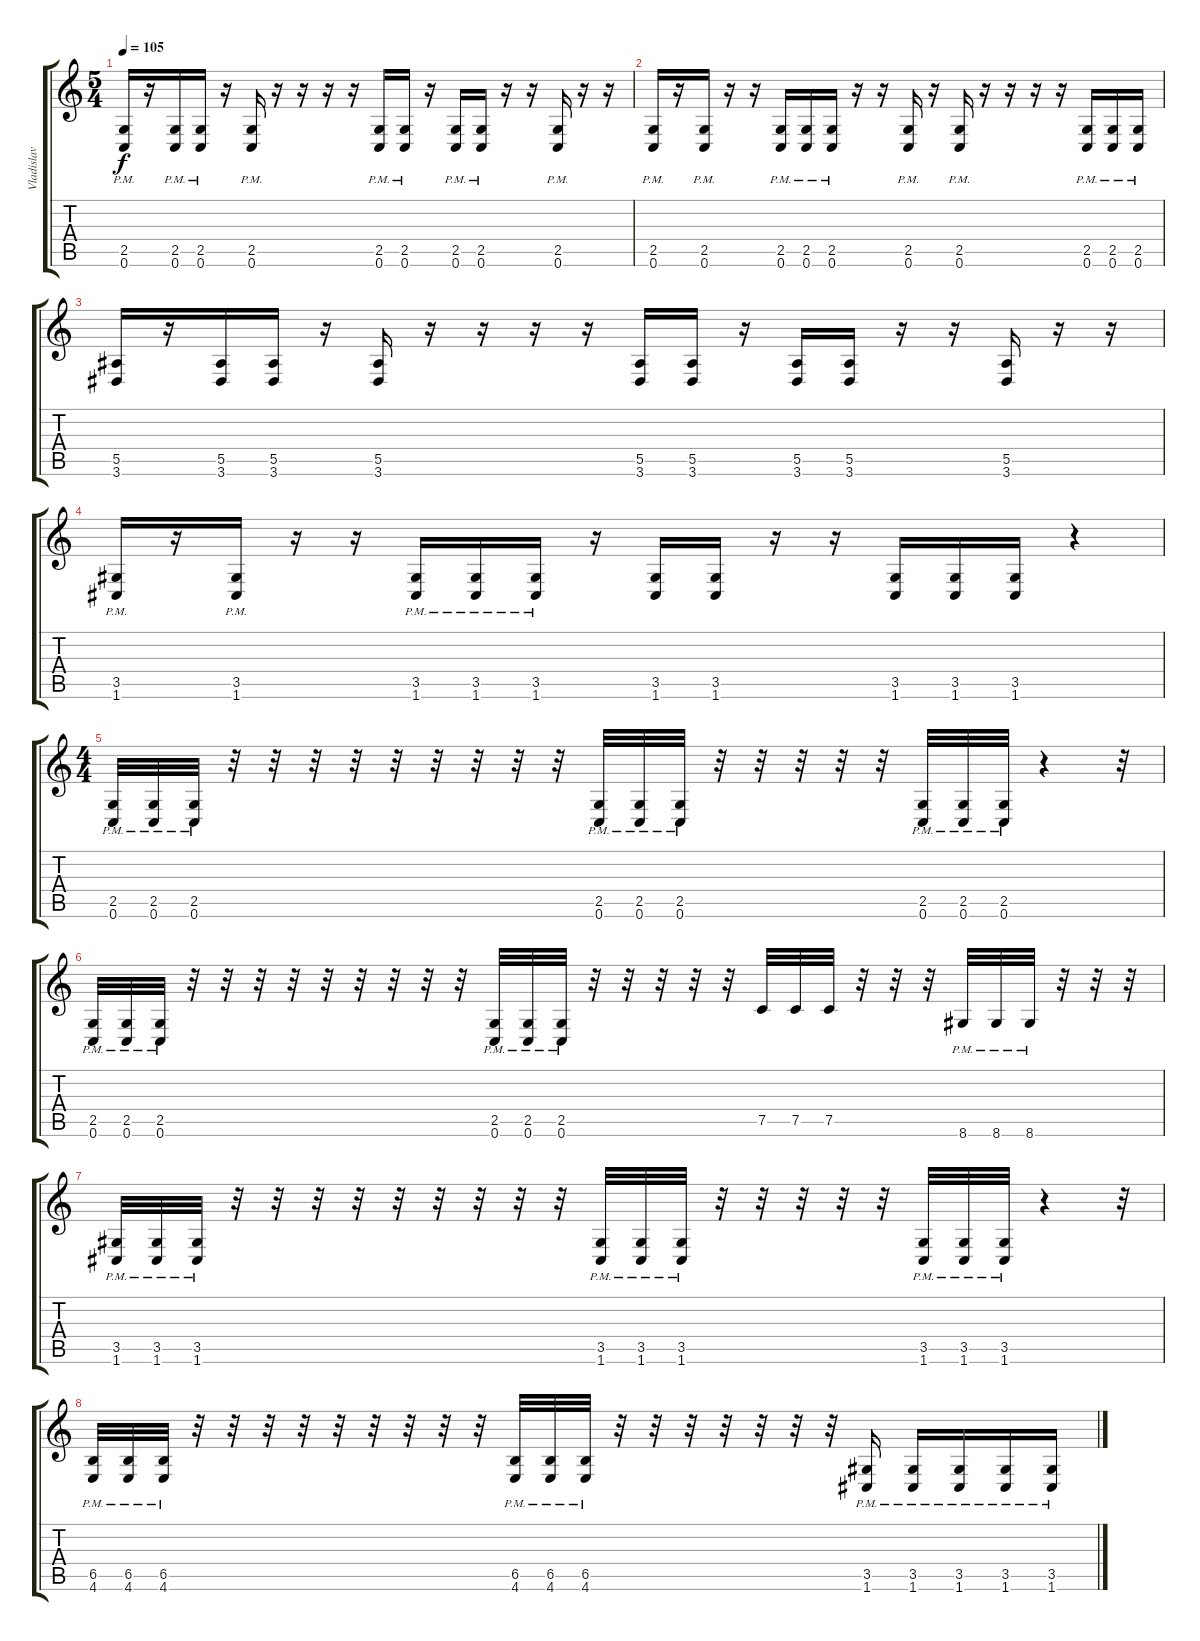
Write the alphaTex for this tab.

\track ("Vladislav Nekrash" "Vladislav ") {instrument distortionguitar}
\staff {score tabs}
\tuning (C4 G3 Eb3 Bb2 F2 C2) {hide}
\ts (5 4)
\tempo 105
\clef g2
\ks c
(2.5 0.6{pm}).16{dy f} r.16 (2.5 0.6{pm}).16 (2.5 0.6{pm}).16 r.16 (2.5 0.6{pm}).16 r.16 r.16 r.16 r.16 (2.5 0.6{pm}).16 (2.5 0.6{pm}).16 r.16 (2.5 0.6{pm}).16 (2.5 0.6{pm}).16 r.16 r.16 (2.5 0.6{pm}).16 r.16 r.16 |
(2.5 0.6{pm}).16 r.16 (2.5 0.6{pm}).16 r.16 r.16 (2.5 0.6{pm}).16 (2.5 0.6{pm}).16 (2.5 0.6{pm}).16 r.16 r.16 (2.5 0.6{pm}).16 r.16 (2.5 0.6{pm}).16 r.16 r.16 r.16 r.16 (2.5 0.6{pm}).16 (2.5 0.6{pm}).16 (2.5 0.6{pm}).16 |
(5.5 3.6).16 r.16 (5.5 3.6).16 (5.5 3.6).16 r.16 (5.5 3.6).16 r.16 r.16 r.16 r.16 (5.5 3.6).16 (5.5 3.6).16 r.16 (5.5 3.6).16 (5.5 3.6).16 r.16 r.16 (5.5 3.6).16 r.16 r.16 |
(3.5 1.6{pm}).16 r.16 (3.5 1.6{pm}).16 r.16 r.16 (3.5 1.6{pm}).16 (3.5 1.6{pm}).16 (3.5 1.6{pm}).16 r.16 (3.5 1.6).16 (3.5 1.6).16 r.16 r.16 (3.5 1.6).16 (3.5 1.6).16 (3.5 1.6).16 r.4 |
\ts (4 4)
(2.5 0.6{pm}).32 (2.5 0.6{pm}).32 (2.5 0.6{pm}).32 r.32 r.32 r.32 r.32 r.32 r.32 r.32 r.32 r.32 (2.5 0.6{pm}).32 (2.5 0.6{pm}).32 (2.5 0.6{pm}).32 r.32 r.32 r.32 r.32 r.32 (2.5 0.6{pm}).32 (2.5 0.6{pm}).32 (2.5 0.6{pm}).32 r.4 r.32 |
(2.5 0.6{pm}).32 (2.5 0.6{pm}).32 (2.5 0.6{pm}).32 r.32 r.32 r.32 r.32 r.32 r.32 r.32 r.32 r.32 (2.5 0.6{pm}).32 (2.5 0.6{pm}).32 (2.5 0.6{pm}).32 r.32 r.32 r.32 r.32 r.32 7.5.32 7.5.32 7.5.32 r.32 r.32 r.32 8.6{pm}.32 8.6{pm}.32 8.6{pm}.32 r.32 r.32 r.32 |
(3.5 1.6{pm}).32 (3.5 1.6{pm}).32 (3.5 1.6{pm}).32 r.32 r.32 r.32 r.32 r.32 r.32 r.32 r.32 r.32 (3.5 1.6{pm}).32 (3.5 1.6{pm}).32 (3.5 1.6{pm}).32 r.32 r.32 r.32 r.32 r.32 (3.5 1.6{pm}).32 (3.5 1.6{pm}).32 (3.5 1.6{pm}).32 r.4 r.32 |
(6.5 4.6{pm}).32 (6.5 4.6{pm}).32 (6.5 4.6{pm}).32 r.32 r.32 r.32 r.32 r.32 r.32 r.32 r.32 r.32 (6.5 4.6{pm}).32 (6.5 4.6{pm}).32 (6.5 4.6{pm}).32 r.32 r.32 r.32 r.32 r.32 r.32 r.32 (3.5 1.6{pm}).16 (3.5 1.6{pm}).16 (3.5 1.6{pm}).16 (3.5 1.6{pm}).16 (3.5 1.6{pm}).16
